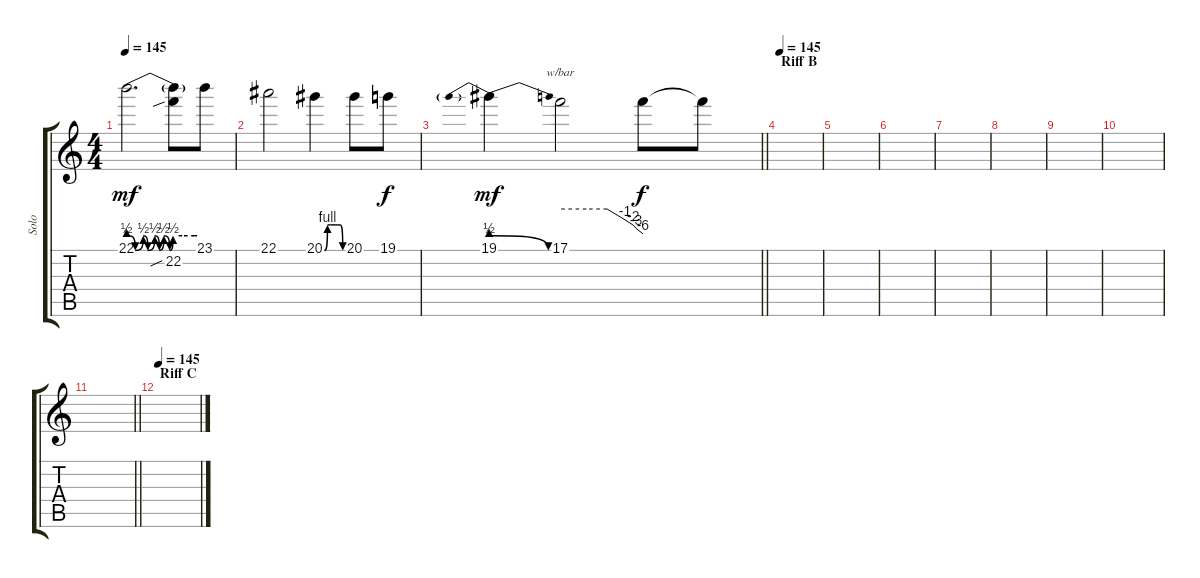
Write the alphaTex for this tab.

\track ("Solo" "Solo") {instrument distortionguitar}
\staff {score tabs}
\tuning (C4 G3 Eb3 Bb2 F2 C2) {hide}
\ts (4 4)
\tempo 145
\clef g2
\ks c
22.1{be (custom 0 2 6 0 13 2 17 0 23 2 27 0 31 2 36 0 39 2 47 2 58 2 60 2)}.2{d dy mf} (22.1{t} 22.2{sib}).8 23.1.8 |
22.1.2 20.1{be (custom 0 0 10 4 20 4 28 4 35 4 42 4 51 4 60 0)}.4 20.1.8 19.1.8{dy f} |
\barLineRight lightlight
19.1{be (prebendrelease 0 2 60 0)}.4{dy mf} 17.1.2{tbe (custom default 0 0 19 0 34 0 47 -4 53 -8 55 -12 60 -24)} 17.1{t}.8{dy f} 17.1{t}.8 |
\section ("" "Riff B")
\tempo 145
|
|
|
|
|
|
|
\barLineRight lightlight
|
\section ("" "Riff C")
\tempo 145
